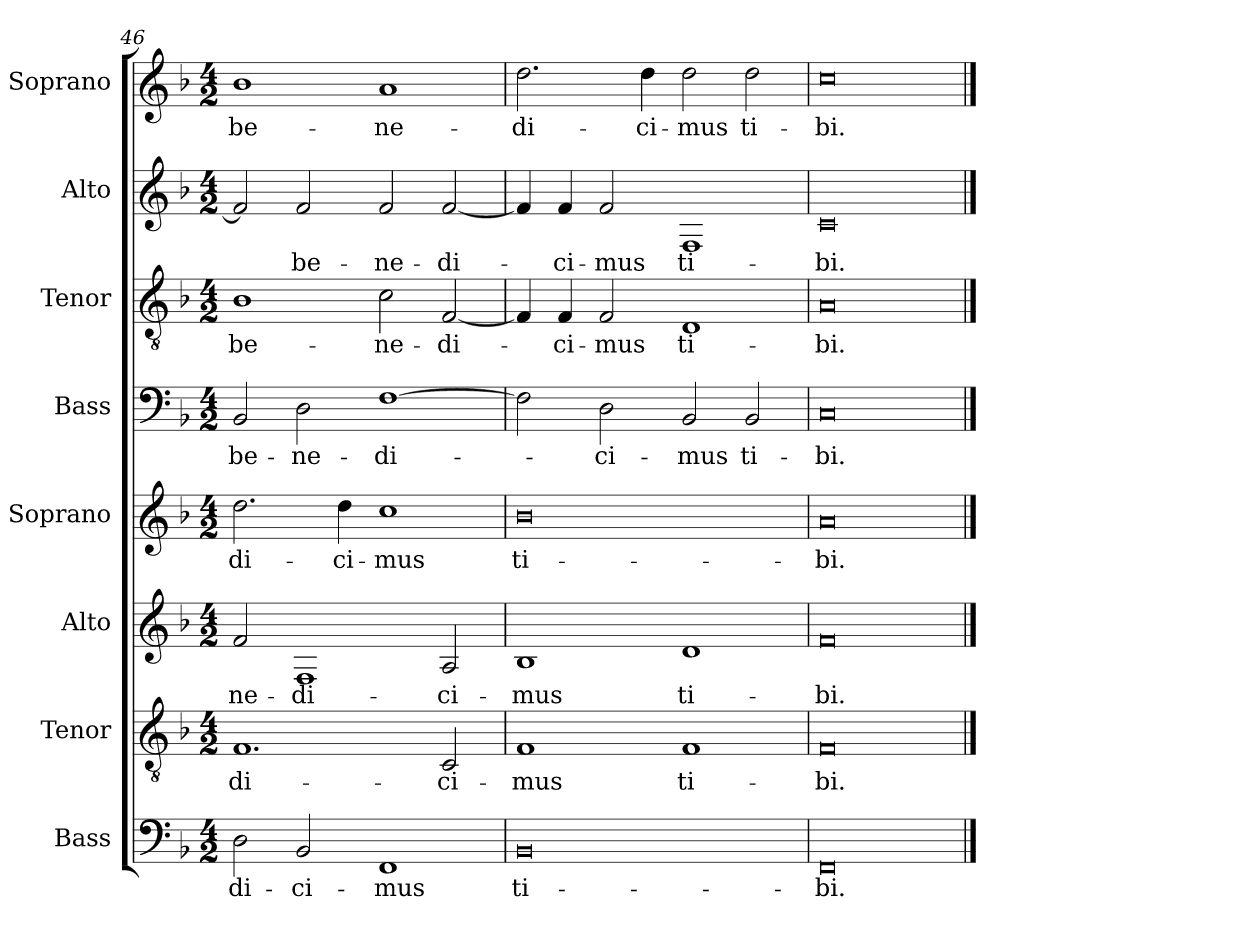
**kern	**text	**kern	**text	**kern	**text	**kern	**text	**kern	**text	**kern	**text	**kern	**text	**kern	**text
*part8	*part8	*part7	*part7	*part6	*part6	*part5	*part5	*part4	*part4	*part3	*part3	*part2	*part2	*part1	*part1
*staff8	*staff8	*staff7	*staff7	*staff6	*staff6	*staff5	*staff5	*staff4	*staff4	*staff3	*staff3	*staff2	*staff2	*staff1	*staff1
*I"Bass	*	*I"Tenor	*	*I"Alto	*	*I"Soprano	*	*I"Bass	*	*I"Tenor	*	*I"Alto	*	*I"Soprano	*
*clefF4	*	*clefGv2	*	*clefG2	*	*clefG2	*	*clefF4	*	*clefGv2	*	*clefG2	*	*clefG2	*
*k[b-]	*	*k[b-]	*	*k[b-]	*	*k[b-]	*	*k[b-]	*	*k[b-]	*	*k[b-]	*	*k[b-]	*
*F:	*	*F:	*	*F:	*	*F:	*	*F:	*	*F:	*	*F:	*	*F:	*
*M4/2	*	*M4/2	*	*M4/2	*	*M4/2	*	*M4/2	*	*M4/2	*	*M4/2	*	*M4/2	*
=46	=46	=46	=46	=46	=46	=46	=46	=46	=46	=46	=46	=46	=46	=46	=46
2D\	-di-	1.F	-di-	2f/	-ne-	2.dd\	-di-	2BB-/	be-	1B-	be-	2f/]	.	1b-	be-
2BB-/	-ci-	.	.	1F	-di-	.	.	2D\	-ne-	.	.	2f/	be-	.	.
.	.	.	.	.	.	4dd\	-ci-	.	.	.	.	.	.	.	.
1FF	-mus	.	.	.	.	1cc	-mus	[1F	-di-	2c\	-ne-	2f/	-ne-	1a	-ne-
.	.	2C/	-ci-	2A/	-ci-	.	.	.	.	[2F/	-di-	[2f/	-di-	.	.
=47	=47	=47	=47	=47	=47	=47	=47	=47	=47	=47	=47	=47	=47	=47	=47
0BB-	ti-	1F	-mus	1B-	-mus	0b-	ti-	2F\]	.	4F/]	.	4f/]	.	2.dd\	-di-
.	.	.	.	.	.	.	.	.	.	4F/	-ci-	4f/	-ci-	.	.
.	.	.	.	.	.	.	.	2D\	-ci-	2F/	-mus	2f/	-mus	.	.
.	.	.	.	.	.	.	.	.	.	.	.	.	.	4dd\	-ci-
.	.	1F	ti-	1d	ti-	.	.	2BB-/	-mus	1D	ti-	1F	ti-	2dd\	-mus
.	.	.	.	.	.	.	.	2BB-/	ti-	.	.	.	.	2dd\	ti-
=48	=48	=48	=48	=48	=48	=48	=48	=48	=48	=48	=48	=48	=48	=48	=48
0FF	-bi.	0F	-bi.	0f	-bi.	0a	-bi.	0C	-bi.	0A	-bi.	0c	-bi.	0cc	-bi.
==	==	==	==	==	==	==	==	==	==	==	==	==	==	==	==
*-	*-	*-	*-	*-	*-	*-	*-	*-	*-	*-	*-	*-	*-	*-	*-
